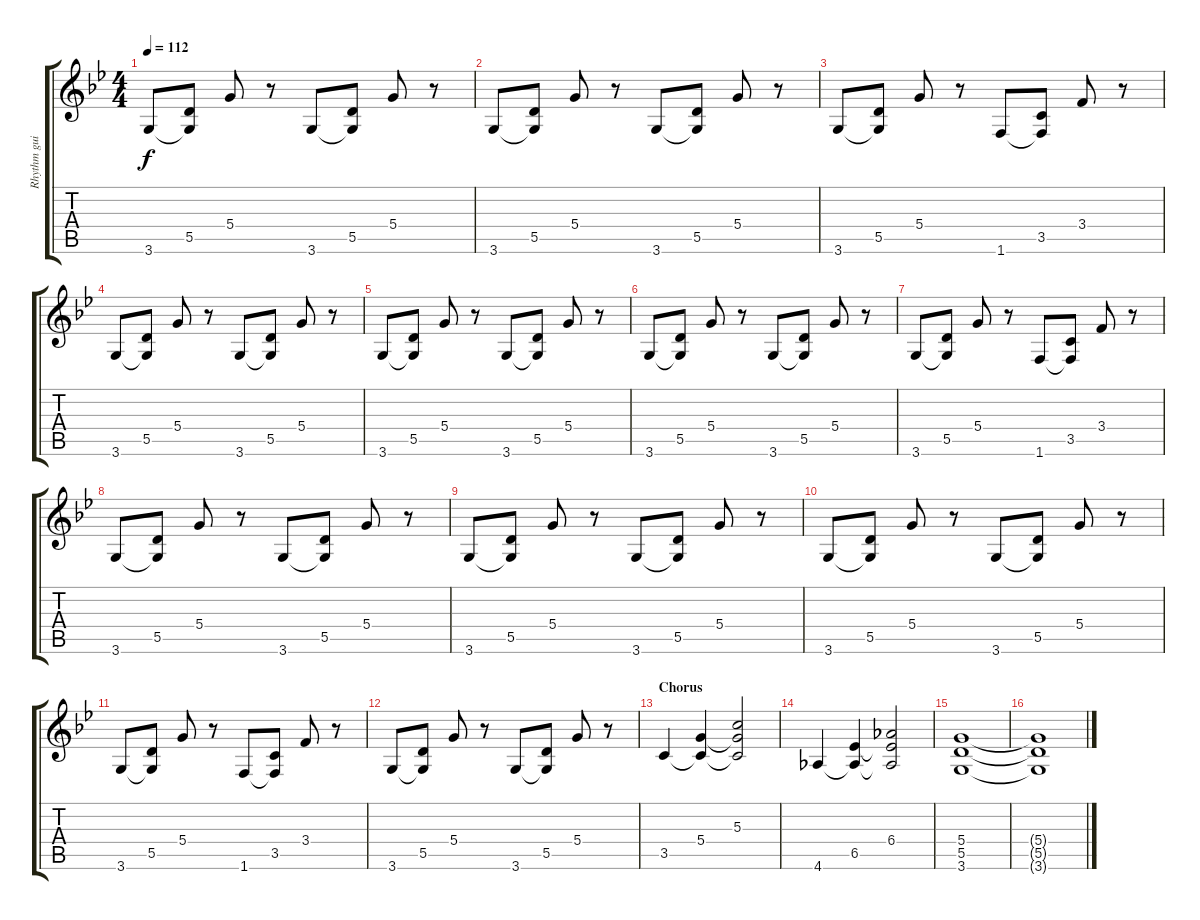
\track ("Rhythm guitar" "Rhythm gui") {instrument distortionguitar}
\staff {score tabs}
\tuning (E4 B3 G3 D3 A2 E2) {hide}
\ts (4 4)
\tempo 112
\clef g2
\ks bb
3.6.8{dy f} (5.5 3.6{t}).8 5.4.8 r.8 3.6.8 (5.5 3.6{t}).8 5.4.8 r.8 |
3.6.8 (5.5 3.6{t}).8 5.4.8 r.8 3.6.8 (5.5 3.6{t}).8 5.4.8 r.8 |
3.6.8 (5.5 3.6{t}).8 5.4.8 r.8 1.6.8 (3.5 1.6{t}).8 3.4.8 r.8 |
3.6.8 (5.5 3.6{t}).8 5.4.8 r.8 3.6.8 (5.5 3.6{t}).8 5.4.8 r.8 |
3.6.8 (5.5 3.6{t}).8 5.4.8 r.8 3.6.8 (5.5 3.6{t}).8 5.4.8 r.8 |
3.6.8 (5.5 3.6{t}).8 5.4.8 r.8 3.6.8 (5.5 3.6{t}).8 5.4.8 r.8 |
3.6.8 (5.5 3.6{t}).8 5.4.8 r.8 1.6.8 (3.5 1.6{t}).8 3.4.8 r.8 |
3.6.8 (5.5 3.6{t}).8 5.4.8 r.8 3.6.8 (5.5 3.6{t}).8 5.4.8 r.8 |
3.6.8 (5.5 3.6{t}).8 5.4.8 r.8 3.6.8 (5.5 3.6{t}).8 5.4.8 r.8 |
3.6.8 (5.5 3.6{t}).8 5.4.8 r.8 3.6.8 (5.5 3.6{t}).8 5.4.8 r.8 |
3.6.8 (5.5 3.6{t}).8 5.4.8 r.8 1.6.8 (3.5 1.6{t}).8 3.4.8 r.8 |
3.6.8 (5.5 3.6{t}).8 5.4.8 r.8 3.6.8 (5.5 3.6{t}).8 5.4.8 r.8 |
\section ("" "Chorus")
3.5.4 (5.4 3.5{t}).4 (5.3 5.4{t} 3.5{t}).2 |
4.6.4 (6.5 4.6{t}).4 (6.4 6.5{t} 4.6{t}).2 |
(5.4 5.5 3.6).1 |
(5.4{t} 5.5{t} 3.6{t}).1
